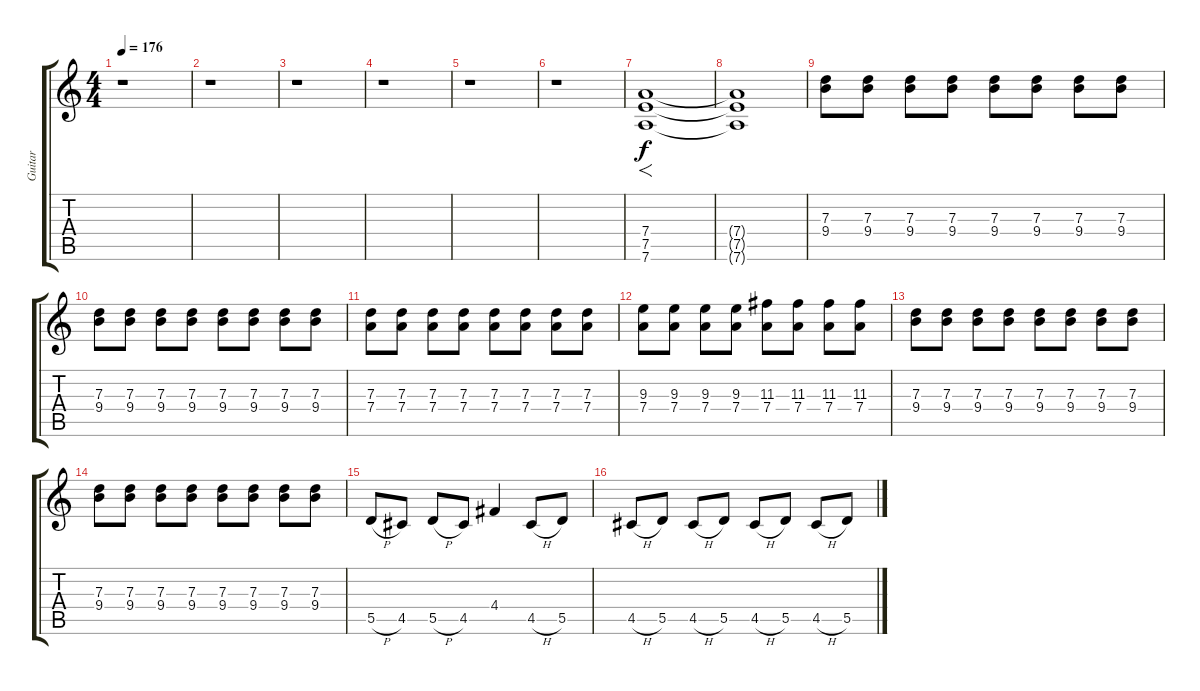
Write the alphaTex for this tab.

\track ("Guitar " "Guitar ") {instrument overdrivenguitar}
\staff {score tabs}
\tuning (E4 B3 G3 D3 A2 D2) {hide}
\ts (4 4)
\tempo 176
\clef g2
\ks c
r.1{dy f} |
r.1 |
r.1 |
r.1 |
r.1 |
r.1 |
(7.4 7.5 7.6).1{f} |
(7.4{t} 7.5{t} 7.6{t}).1 |
(7.3 9.4).8 (7.3 9.4).8 (7.3 9.4).8 (7.3 9.4).8 (7.3 9.4).8 (7.3 9.4).8 (7.3 9.4).8 (7.3 9.4).8 |
(7.3 9.4).8 (7.3 9.4).8 (7.3 9.4).8 (7.3 9.4).8 (7.3 9.4).8 (7.3 9.4).8 (7.3 9.4).8 (7.3 9.4).8 |
(7.3 7.4).8 (7.3 7.4).8 (7.3 7.4).8 (7.3 7.4).8 (7.3 7.4).8 (7.3 7.4).8 (7.3 7.4).8 (7.3 7.4).8 |
(9.3 7.4).8 (9.3 7.4).8 (9.3 7.4).8 (9.3 7.4).8 (11.3 7.4).8 (11.3 7.4).8 (11.3 7.4).8 (11.3 7.4).8 |
(7.3 9.4).8 (7.3 9.4).8 (7.3 9.4).8 (7.3 9.4).8 (7.3 9.4).8 (7.3 9.4).8 (7.3 9.4).8 (7.3 9.4).8 |
(7.3 9.4).8 (7.3 9.4).8 (7.3 9.4).8 (7.3 9.4).8 (7.3 9.4).8 (7.3 9.4).8 (7.3 9.4).8 (7.3 9.4).8 |
5.5{h}.8 4.5.8 5.5{h}.8 4.5.8 4.4.4 4.5{h}.8 5.5.8 |
4.5{h}.8 5.5.8 4.5{h}.8 5.5.8 4.5{h}.8 5.5.8 4.5{h}.8 5.5.8
